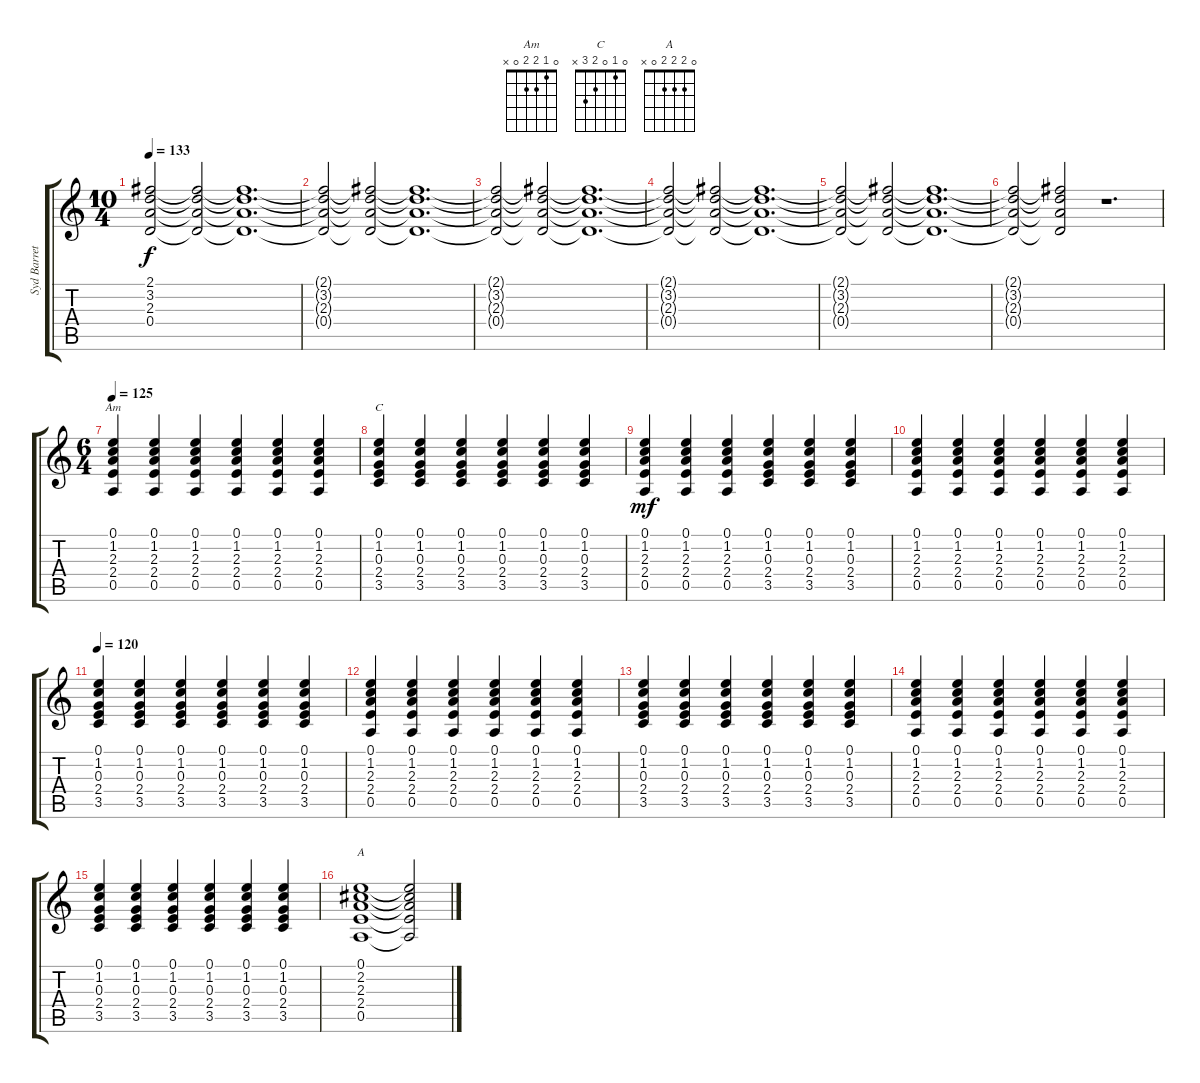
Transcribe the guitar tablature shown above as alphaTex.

\track ("Syd Barret" "Syd Barret") {instrument acousticguitarsteel}
\staff {score tabs}
\tuning (E4 B3 G3 D3 A2 E2) {hide}
\chord ("Am" 0 1 2 2 0 x)
\chord ("C" 0 1 0 2 3 x)
\chord ("A" 0 2 2 2 0 x)
\ts (10 4)
\tempo 133
\clef g2
\ks c
(2.1{t} 3.2{t} 2.3{t} 0.4{t}).2{dy f} (2.1{t} 3.2{t} 2.3{t} 0.4{t}).2 (2.1{t} 3.2{t} 2.3{t} 0.4{t}).1{d} |
(2.1{t} 3.2{t} 2.3{t} 0.4{t}).2 (2.1{t} 3.2{t} 2.3{t} 0.4{t}).2 (2.1{t} 3.2{t} 2.3{t} 0.4{t}).1{d} |
(2.1{t} 3.2{t} 2.3{t} 0.4{t}).2 (2.1{t} 3.2{t} 2.3{t} 0.4{t}).2 (2.1{t} 3.2{t} 2.3{t} 0.4{t}).1{d} |
(2.1{t} 3.2{t} 2.3{t} 0.4{t}).2 (2.1{t} 3.2{t} 2.3{t} 0.4{t}).2 (2.1{t} 3.2{t} 2.3{t} 0.4{t}).1{d} |
(2.1{t} 3.2{t} 2.3{t} 0.4{t}).2 (2.1{t} 3.2{t} 2.3{t} 0.4{t}).2 (2.1{t} 3.2{t} 2.3{t} 0.4{t}).1{d} |
(2.1{t} 3.2{t} 2.3{t} 0.4{t}).2 (2.1{t} 3.2{t} 2.3{t} 0.4{t}).2 r.1{d} |
\ts (6 4)
\tempo 125
(0.1 1.2 2.3 2.4 0.5).4{ch "Am" volume 0} (0.1 1.2 2.3 2.4 0.5).4{volume 16} (0.1 1.2 2.3 2.4 0.5).4 (0.1 1.2 2.3 2.4 0.5).4 (0.1 1.2 2.3 2.4 0.5).4 (0.1 1.2 2.3 2.4 0.5).4 |
(0.1 1.2 0.3 2.4 3.5).4{ch "C"} (0.1 1.2 0.3 2.4 3.5).4 (0.1 1.2 0.3 2.4 3.5).4 (0.1 1.2 0.3 2.4 3.5).4 (0.1 1.2 0.3 2.4 3.5).4 (0.1 1.2 0.3 2.4 3.5).4 |
(0.1 1.2 2.3 2.4 0.5).4{dy mf} (0.1 1.2 2.3 2.4 0.5).4 (0.1 1.2 2.3 2.4 0.5).4 (0.1 1.2 0.3 2.4 3.5).4 (0.1 1.2 0.3 2.4 3.5).4 (0.1 1.2 0.3 2.4 3.5).4 |
(0.1 1.2 2.3 2.4 0.5).4 (0.1 1.2 2.3 2.4 0.5).4 (0.1 1.2 2.3 2.4 0.5).4 (0.1 1.2 2.3 2.4 0.5).4 (0.1 1.2 2.3 2.4 0.5).4 (0.1 1.2 2.3 2.4 0.5).4 |
\tempo 120
(0.1 1.2 0.3 2.4 3.5).4 (0.1 1.2 0.3 2.4 3.5).4 (0.1 1.2 0.3 2.4 3.5).4 (0.1 1.2 0.3 2.4 3.5).4 (0.1 1.2 0.3 2.4 3.5).4 (0.1 1.2 0.3 2.4 3.5).4 |
(0.1 1.2 2.3 2.4 0.5).4 (0.1 1.2 2.3 2.4 0.5).4 (0.1 1.2 2.3 2.4 0.5).4 (0.1 1.2 2.3 2.4 0.5).4 (0.1 1.2 2.3 2.4 0.5).4 (0.1 1.2 2.3 2.4 0.5).4 |
(0.1 1.2 0.3 2.4 3.5).4 (0.1 1.2 0.3 2.4 3.5).4 (0.1 1.2 0.3 2.4 3.5).4 (0.1 1.2 0.3 2.4 3.5).4 (0.1 1.2 0.3 2.4 3.5).4 (0.1 1.2 0.3 2.4 3.5).4 |
(0.1 1.2 2.3 2.4 0.5).4 (0.1 1.2 2.3 2.4 0.5).4 (0.1 1.2 2.3 2.4 0.5).4 (0.1 1.2 2.3 2.4 0.5).4 (0.1 1.2 2.3 2.4 0.5).4 (0.1 1.2 2.3 2.4 0.5).4 |
(0.1 1.2 0.3 2.4 3.5).4 (0.1 1.2 0.3 2.4 3.5).4 (0.1 1.2 0.3 2.4 3.5).4 (0.1 1.2 0.3 2.4 3.5).4 (0.1 1.2 0.3 2.4 3.5).4 (0.1 1.2 0.3 2.4 3.5).4 |
(0.1 2.2 2.3 2.4 0.5).1{ch "A"} (0.1{t} 2.2{t} 2.3{t} 2.4{t} 0.5{t}).2
